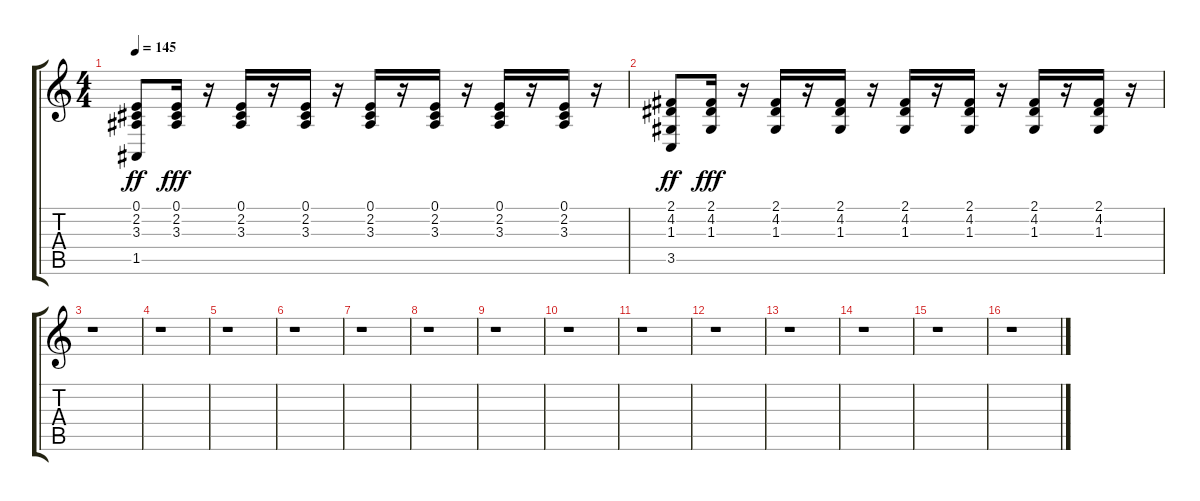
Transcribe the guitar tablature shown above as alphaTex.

\track "" {instrument stringensemble1}
\staff {score tabs}
\tuning (E4 B3 G3 D3 A2 E2) {hide}
\ts (4 4)
\tempo 145
\clef g2
\ks c
(0.1 2.2 3.3 1.5).8{dy ff} (0.1 2.2 3.3).16{dy fff} r.16 (0.1 2.2 3.3).16 r.16 (0.1 2.2 3.3).16 r.16 (0.1 2.2 3.3).16 r.16 (0.1 2.2 3.3).16 r.16 (0.1 2.2 3.3).16 r.16 (0.1 2.2 3.3).16 r.16 |
(2.1 4.2 1.3 3.5).8{dy ff} (2.1 4.2 1.3).16{dy fff} r.16 (2.1 4.2 1.3).16 r.16 (2.1 4.2 1.3).16 r.16 (2.1 4.2 1.3).16 r.16 (2.1 4.2 1.3).16 r.16 (2.1 4.2 1.3).16 r.16 (2.1 4.2 1.3).16 r.16 |
r.1 |
r.1 |
r.1 |
r.1 |
r.1 |
r.1 |
r.1 |
r.1 |
r.1 |
r.1 |
r.1 |
r.1 |
r.1 |
r.1
